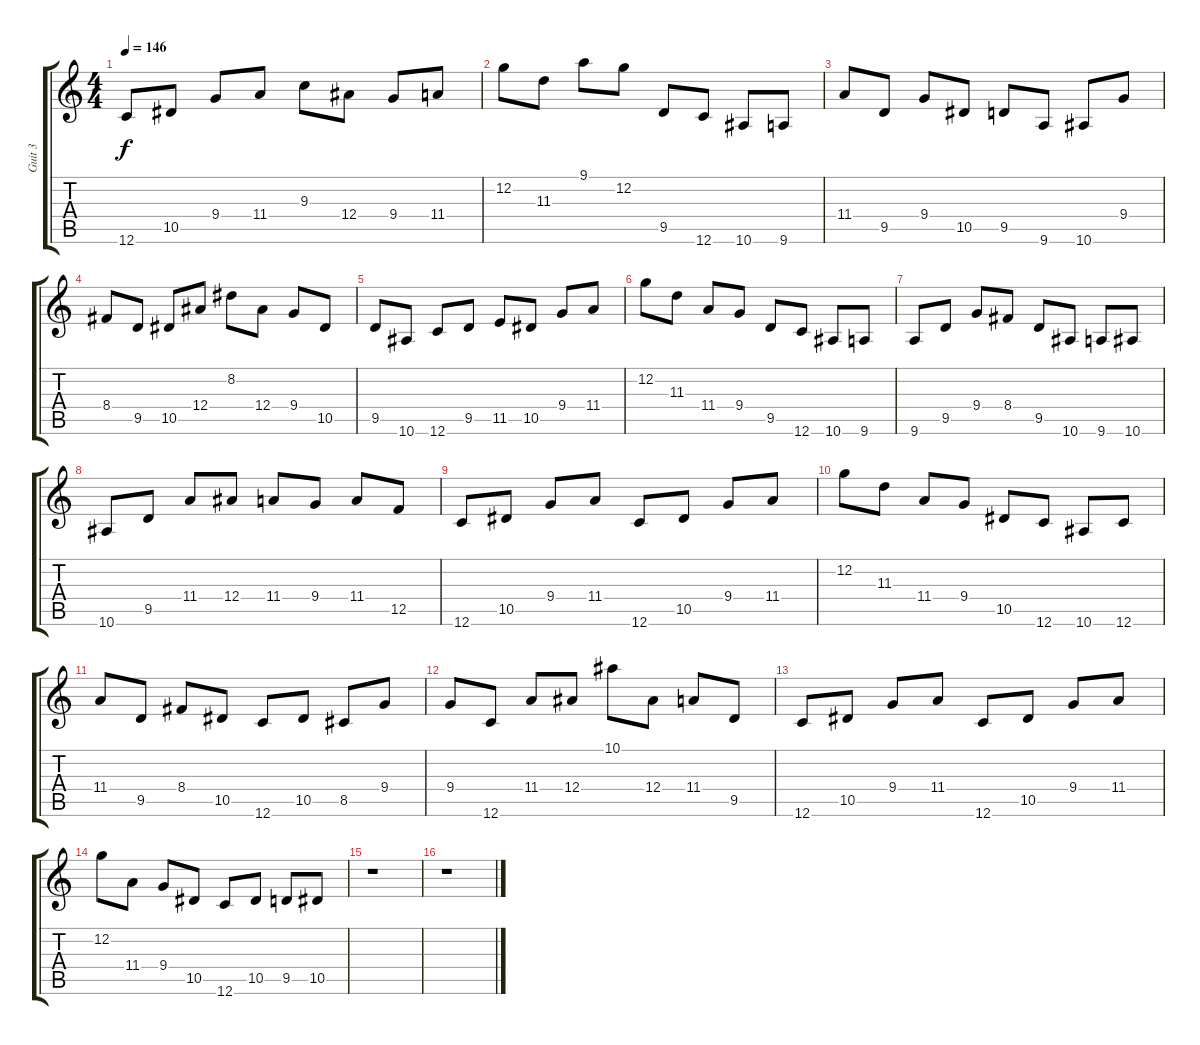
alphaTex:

\track ("Guit 3" "Guit 3") {instrument distortionguitar}
\staff {score tabs}
\tuning (C4 G3 Eb3 Bb2 F2 C2) {hide}
\ts (4 4)
\tempo 146
\clef g2
\ks c
12.6.8{dy f} 10.5.8 9.4.8 11.4.8 9.3.8 12.4.8 9.4.8 11.4.8 |
12.2.8 11.3.8 9.1.8 12.2.8 9.5.8 12.6.8 10.6.8 9.6.8 |
11.4.8 9.5.8 9.4.8 10.5.8 9.5.8 9.6.8 10.6.8 9.4.8 |
8.4.8 9.5.8 10.5.8 12.4.8 8.2.8 12.4.8 9.4.8 10.5.8 |
9.5.8 10.6.8 12.6.8 9.5.8 11.5.8 10.5.8 9.4.8 11.4.8 |
12.2.8 11.3.8 11.4.8 9.4.8 9.5.8 12.6.8 10.6.8 9.6.8 |
9.6.8 9.5.8 9.4.8 8.4.8 9.5.8 10.6.8 9.6.8 10.6.8 |
10.6.8 9.5.8 11.4.8 12.4.8 11.4.8 9.4.8 11.4.8 12.5.8 |
12.6.8 10.5.8 9.4.8 11.4.8 12.6.8 10.5.8 9.4.8 11.4.8 |
12.2.8 11.3.8 11.4.8 9.4.8 10.5.8 12.6.8 10.6.8 12.6.8 |
11.4.8 9.5.8 8.4.8 10.5.8 12.6.8 10.5.8 8.5.8 9.4.8 |
9.4.8 12.6.8 11.4.8 12.4.8 10.1.8 12.4.8 11.4.8 9.5.8 |
12.6.8 10.5.8 9.4.8 11.4.8 12.6.8 10.5.8 9.4.8 11.4.8 |
12.2.8 11.4.8 9.4.8 10.5.8 12.6.8 10.5.8 9.5.8 10.5.8 |
r.1 |
r.1
